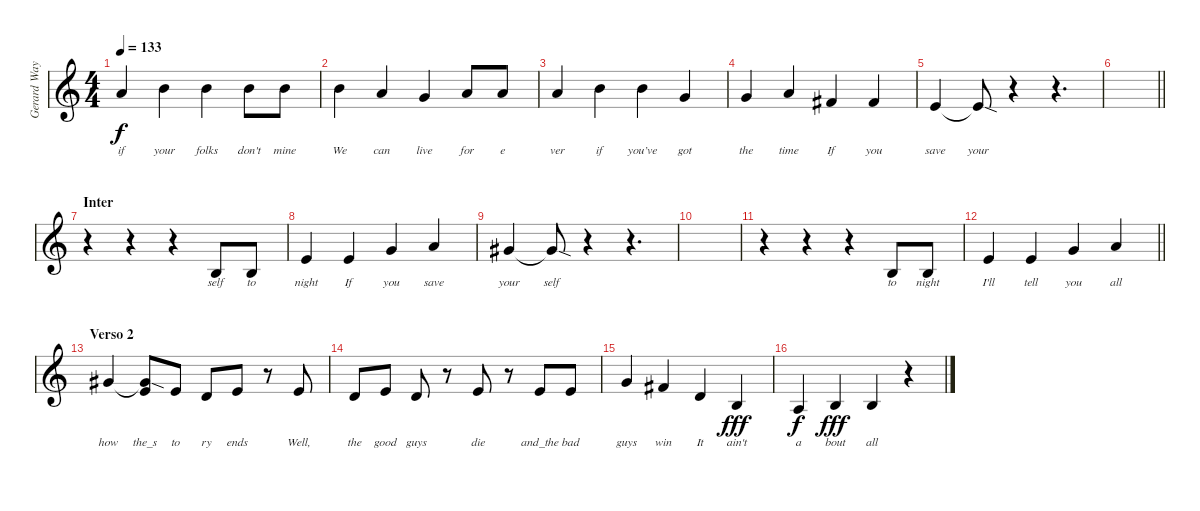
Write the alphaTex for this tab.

\track ("Gerard Way [Vocals]" "Gerard Way") {instrument clarinet}
\staff {score}
\tuning (E4 B3 G3 D3 A2 E2) {hide}
\ts (4 4)
\tempo 133
\clef g2
\ks c
5.1.4{lyrics (0 "if") lyrics (1 "") lyrics (2 "") lyrics (3 "") lyrics (4 "") dy f} 7.1.4{lyrics (0 "your") lyrics (1 "") lyrics (2 "") lyrics (3 "") lyrics (4 "")} 7.1.4{lyrics (0 "folks") lyrics (1 "") lyrics (2 "") lyrics (3 "") lyrics (4 "")} 7.1.8{lyrics (0 "don't") lyrics (1 "") lyrics (2 "") lyrics (3 "") lyrics (4 "")} 7.1.8{lyrics (0 "mine") lyrics (1 "") lyrics (2 "") lyrics (3 "") lyrics (4 "")} |
7.1.4{lyrics (0 "We") lyrics (1 "") lyrics (2 "") lyrics (3 "") lyrics (4 "")} 5.1.4{lyrics (0 "can") lyrics (1 "") lyrics (2 "") lyrics (3 "") lyrics (4 "")} 3.1.4{lyrics (0 "live") lyrics (1 "") lyrics (2 "") lyrics (3 "") lyrics (4 "")} 5.1.8{lyrics (0 "for") lyrics (1 "") lyrics (2 "") lyrics (3 "") lyrics (4 "")} 5.1.8{lyrics (0 "e") lyrics (1 "") lyrics (2 "") lyrics (3 "") lyrics (4 "")} |
5.1.4{lyrics (0 "ver") lyrics (1 "") lyrics (2 "") lyrics (3 "") lyrics (4 "")} 7.1.4{lyrics (0 "if") lyrics (1 "") lyrics (2 "") lyrics (3 "") lyrics (4 "")} 7.1.4{lyrics (0 "you’ve") lyrics (1 "") lyrics (2 "") lyrics (3 "") lyrics (4 "")} 3.1.4{lyrics (0 "got") lyrics (1 "") lyrics (2 "") lyrics (3 "") lyrics (4 "")} |
3.1.4{lyrics (0 "the") lyrics (1 "") lyrics (2 "") lyrics (3 "") lyrics (4 "")} 5.1.4{lyrics (0 "time") lyrics (1 "") lyrics (2 "") lyrics (3 "") lyrics (4 "")} 2.1.4{lyrics (0 "If") lyrics (1 "") lyrics (2 "") lyrics (3 "") lyrics (4 "")} 2.1.4{lyrics (0 "you") lyrics (1 "") lyrics (2 "") lyrics (3 "") lyrics (4 "")} |
0.1.4{lyrics (0 "save") lyrics (1 "") lyrics (2 "") lyrics (3 "") lyrics (4 "")} 0.1{sod t}.8{lyrics (0 "your") lyrics (1 "") lyrics (2 "") lyrics (3 "") lyrics (4 "")} r.4 r.4{d} |
\barLineRight lightlight
|
\section ("" "Inter")
r.4 r.4 r.4 0.2.8{lyrics (0 "self") lyrics (1 "") lyrics (2 "") lyrics (3 "") lyrics (4 "")} 0.2.8{lyrics (0 "to") lyrics (1 "") lyrics (2 "") lyrics (3 "") lyrics (4 "")} |
0.1.4{lyrics (0 "night") lyrics (1 "") lyrics (2 "") lyrics (3 "") lyrics (4 "")} 0.1.4{lyrics (0 "If") lyrics (1 "") lyrics (2 "") lyrics (3 "") lyrics (4 "")} 3.1.4{lyrics (0 "you") lyrics (1 "") lyrics (2 "") lyrics (3 "") lyrics (4 "")} 5.1.4{lyrics (0 "save") lyrics (1 "") lyrics (2 "") lyrics (3 "") lyrics (4 "")} |
4.1.4{lyrics (0 "your") lyrics (1 "") lyrics (2 "") lyrics (3 "") lyrics (4 "")} 4.1{sod t}.8{lyrics (0 "self") lyrics (1 "") lyrics (2 "") lyrics (3 "") lyrics (4 "")} r.4 r.4{d} |
|
r.4 r.4 r.4 0.2.8{lyrics (0 "to") lyrics (1 "") lyrics (2 "") lyrics (3 "") lyrics (4 "")} 0.2.8{lyrics (0 "night") lyrics (1 "") lyrics (2 "") lyrics (3 "") lyrics (4 "")} |
\barLineRight lightlight
0.1.4{lyrics (0 "I'll") lyrics (1 "") lyrics (2 "") lyrics (3 "") lyrics (4 "")} 0.1.4{lyrics (0 "tell") lyrics (1 "") lyrics (2 "") lyrics (3 "") lyrics (4 "")} 3.1.4{lyrics (0 "you") lyrics (1 "") lyrics (2 "") lyrics (3 "") lyrics (4 "")} 5.1.4{lyrics (0 "all") lyrics (1 "") lyrics (2 "") lyrics (3 "") lyrics (4 "")} |
\section ("" "Verso 2")
4.1.4{lyrics (0 "how") lyrics (1 "") lyrics (2 "") lyrics (3 "") lyrics (4 "")} (4.1{sod t} 5.2).8{lyrics (0 "the_s") lyrics (1 "") lyrics (2 "") lyrics (3 "") lyrics (4 "")} 5.2.8{lyrics (0 "to") lyrics (1 "") lyrics (2 "") lyrics (3 "") lyrics (4 "")} 3.2.8{lyrics (0 "ry") lyrics (1 "") lyrics (2 "") lyrics (3 "") lyrics (4 "")} 5.2.8{lyrics (0 "ends") lyrics (1 "") lyrics (2 "") lyrics (3 "") lyrics (4 "")} r.8 5.2.8{lyrics (0 "Well,") lyrics (1 "") lyrics (2 "") lyrics (3 "") lyrics (4 "")} |
3.2.8{lyrics (0 "the") lyrics (1 "") lyrics (2 "") lyrics (3 "") lyrics (4 "")} 5.2.8{lyrics (0 "good") lyrics (1 "") lyrics (2 "") lyrics (3 "") lyrics (4 "")} 3.2.8{lyrics (0 "guys") lyrics (1 "") lyrics (2 "") lyrics (3 "") lyrics (4 "")} r.8 5.2.8{lyrics (0 "die") lyrics (1 "") lyrics (2 "") lyrics (3 "") lyrics (4 "")} r.8 5.2.8{lyrics (0 "and_the") lyrics (1 "") lyrics (2 "") lyrics (3 "") lyrics (4 "")} 5.2.8{lyrics (0 "bad") lyrics (1 "") lyrics (2 "") lyrics (3 "") lyrics (4 "")} |
3.1.4{lyrics (0 "guys") lyrics (1 "") lyrics (2 "") lyrics (3 "") lyrics (4 "")} 2.1.4{lyrics (0 "win") lyrics (1 "") lyrics (2 "") lyrics (3 "") lyrics (4 "")} 3.2.4{lyrics (0 "It") lyrics (1 "") lyrics (2 "") lyrics (3 "") lyrics (4 "")} 0.2.4{lyrics (0 "ain't") lyrics (1 "") lyrics (2 "") lyrics (3 "") lyrics (4 "") dy fff} |
2.3.4{lyrics (0 "a") lyrics (1 "") lyrics (2 "") lyrics (3 "") lyrics (4 "") dy f} 0.2.4{lyrics (0 "bout") lyrics (1 "") lyrics (2 "") lyrics (3 "") lyrics (4 "") dy fff} 0.2.4{lyrics (0 "all") lyrics (1 "") lyrics (2 "") lyrics (3 "") lyrics (4 "")} r.4
